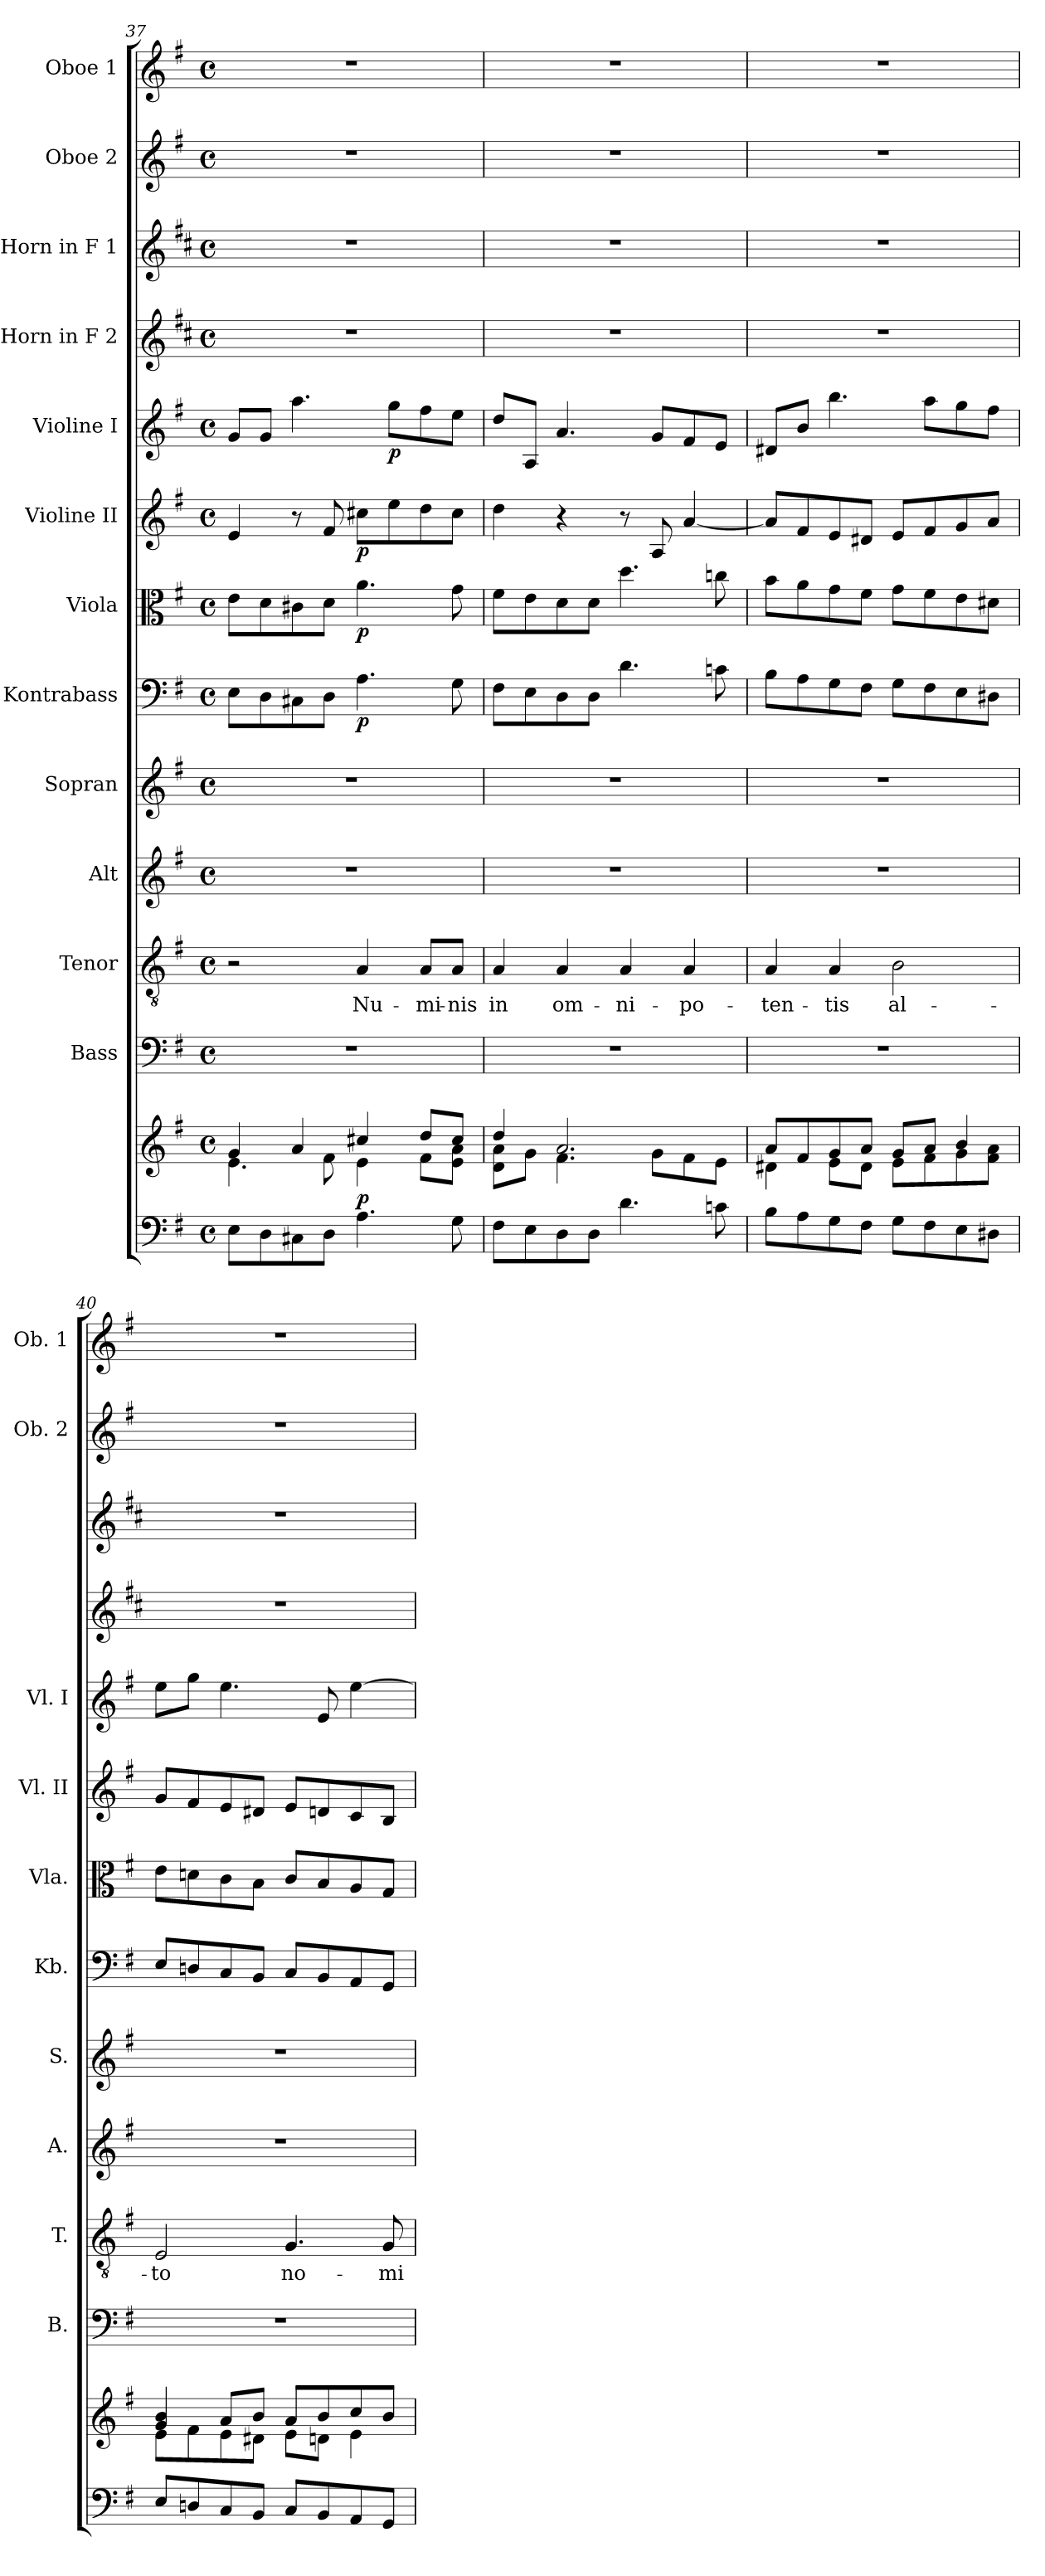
**kern	**kern	**dynam	**kern	**kern	**text	**kern	**kern	**kern	**dynam	**kern	**dynam	**kern	**dynam	**kern	**dynam	**kern	**kern	**kern	**kern
*part13	*part13	*part13	*part12	*part11	*part11	*part10	*part9	*part8	*part8	*part7	*part7	*part6	*part6	*part5	*part5	*part4	*part3	*part2	*part1
*staff14	*staff13	*staff13/14	*staff12	*staff11	*staff11	*staff10	*staff9	*staff8	*staff8	*staff7	*staff7	*staff6	*staff6	*staff5	*staff5	*staff4	*staff3	*staff2	*staff1
*	*	*	*I"Bass	*I"Tenor	*	*I"Alt	*I"Sopran	*I"Kontrabass	*	*I"Viola	*	*I"Violine II	*	*I"Violine I	*	*I"Horn in F 2	*I"Horn in F 1	*I"Oboe 2	*I"Oboe 1
*	*	*	*I'B.	*I'T.	*	*I'A.	*I'S.	*I'Kb.	*	*I'Vla.	*	*I'Vl. II	*	*I'Vl. I	*	*	*	*I'Ob. 2	*I'Ob. 1
*clefF4	*clefG2	*	*clefF4	*clefGv2	*	*clefG2	*clefG2	*clefF4	*	*clefC3	*	*clefG2	*	*clefG2	*	*clefG2	*clefG2	*clefG2	*clefG2
*	*	*	*	*	*	*	*	*ITrd7c12	*	*	*	*	*	*	*	*ITrd4c7	*ITrd4c7	*	*
*k[f#]	*k[f#]	*	*k[f#]	*k[f#]	*	*k[f#]	*k[f#]	*k[f#]	*	*k[f#]	*	*k[f#]	*	*k[f#]	*	*k[f#]	*k[f#]	*k[f#]	*k[f#]
*G:	*G:	*	*G:	*G:	*	*G:	*G:	*G:	*	*G:	*	*G:	*	*G:	*	*G:	*G:	*G:	*G:
*M4/4	*M4/4	*	*M4/4	*M4/4	*	*M4/4	*M4/4	*M4/4	*	*M4/4	*	*M4/4	*	*M4/4	*	*M4/4	*M4/4	*M4/4	*M4/4
*met(c)	*met(c)	*	*met(c)	*met(c)	*	*met(c)	*met(c)	*met(c)	*	*met(c)	*	*met(c)	*	*met(c)	*	*met(c)	*met(c)	*met(c)	*met(c)
=37	=37	=37	=37	=37	=37	=37	=37	=37	=37	=37	=37	=37	=37	=37	=37	=37	=37	=37	=37
*	*^	*	*	*	*	*	*	*	*	*	*	*	*	*	*	*	*	*	*
8E\L	4g/	4.e\	.	1r	2r	.	1r	1r	8EE\L	.	8e\L	.	4e/	.	8g/L	.	1r	1r	1r	1r
8D\	.	.	.	.	.	.	.	.	8DD\	.	8d\	.	.	.	8g/J	.	.	.	.	.
8C#X\	4a/	.	.	.	.	.	.	.	8CC#X\	.	8c#X\	.	8r	.	4.aa\	.	.	.	.	.
8D\J	.	8f#\	.	.	.	.	.	.	8DD\J	.	8d\J	.	8f#/	.	.	.	.	.	.	.
!	!	!	!LO:DY:a=2	!	!	!LO:LY:b	!	!	!	!LO:DY:b	!	!LO:DY:b	!	!LO:DY:b	!	!	!	!	!	!
4.A\	4cc#X/	4e\	p	.	4A/	Nu-	.	.	4.AA\	p	4.a\	p	8cc#X\L	p	.	.	.	.	.	.
!	!	!	!	!	!	!	!	!	!	!	!	!	!	!	!	!LO:DY:b	!	!	!	!
.	.	.	.	.	.	.	.	.	.	.	.	.	8ee\	.	8gg\L	p	.	.	.	.
!	!	!	!	!	!	!LO:LY:b	!	!	!	!	!	!	!	!	!	!	!	!	!	!
.	8dd/L	8f#\L	.	.	8A/L	-mi-	.	.	.	.	.	.	8dd\	.	8ff#\	.	.	.	.	.
!	!	!	!	!	!	!LO:LY:b	!	!	!	!	!	!	!	!	!	!	!	!	!	!
8G\	8cc#/J	8e\ 8a\J	.	.	8A/J	-nis	.	.	8GG\	.	8g\	.	8cc#\J	.	8ee\J	.	.	.	.	.
!!LO:PB:g=z
=38	=38	=38	=38	=38	=38	=38	=38	=38	=38	=38	=38	=38	=38	=38	=38	=38	=38	=38	=38	=38
!	!	!	!	!	!	!LO:LY:b	!	!	!	!	!	!	!	!	!	!	!	!	!	!
8F#\L	4dd/	8d\ 8a\L	.	1r	4A/	in	1r	1r	8FF#\L	.	8f#\L	.	4dd\	.	8dd/L	.	1r	1r	1r	1r
8E\	.	8g\J	.	.	.	.	.	.	8EE\	.	8e\	.	.	.	8A/J	.	.	.	.	.
!	!	!	!	!	!	!LO:LY:b	!	!	!	!	!	!	!	!	!	!	!	!	!	!
8D\	2.a/	4.f#\	.	.	4A/	om-	.	.	8DD\	.	8d\	.	4r	.	4.a/	.	.	.	.	.
8D\J	.	.	.	.	.	.	.	.	8DD\J	.	8d\J	.	.	.	.	.	.	.	.	.
!	!	!	!	!	!	!LO:LY:b	!	!	!	!	!	!	!	!	!	!	!	!	!	!
4.d\	.	.	.	.	4A/	-ni-	.	.	4.D\	.	4.dd\	.	8r	.	.	.	.	.	.	.
.	.	8g\L	.	.	.	.	.	.	.	.	.	.	8A/	.	8g/L	.	.	.	.	.
!	!	!	!	!	!	!LO:LY:b	!	!	!	!	!	!	!	!	!	!	!	!	!	!
.	.	8f#\	.	.	4A/	-po-	.	.	.	.	.	.	[4a/	.	8f#/	.	.	.	.	.
8cn\	.	8e\J	.	.	.	.	.	.	8Cn\	.	8ccn\	.	.	.	8e/J	.	.	.	.	.
=39	=39	=39	=39	=39	=39	=39	=39	=39	=39	=39	=39	=39	=39	=39	=39	=39	=39	=39	=39	=39
!	!	!	!	!	!	!LO:LY:b	!	!	!	!	!	!	!	!	!	!	!	!	!	!
8B\L	8a/L	4d#X\	.	1r	4A/	-ten-	1r	1r	8BB\L	.	8b\L	.	8a/L]	.	8d#X/L	.	1r	1r	1r	1r
8A\	8f#/	.	.	.	.	.	.	.	8AA\	.	8a\	.	8f#/	.	8b/J	.	.	.	.	.
!	!	!	!	!	!	!LO:LY:b	!	!	!	!	!	!	!	!	!	!	!	!	!	!
8G\	8g/	8e\L	.	.	4A/	-tis	.	.	8GG\	.	8g\	.	8e/	.	4.bb\	.	.	.	.	.
8F#\J	8a/J	8d#\J	.	.	.	.	.	.	8FF#\J	.	8f#\J	.	8d#X/J	.	.	.	.	.	.	.
!	!	!	!	!	!	!LO:LY:b	!	!	!	!	!	!	!	!	!	!	!	!	!	!
8G\L	8g/L	8e\L	.	.	2B\	al-	.	.	8GG\L	.	8g\L	.	8e/L	.	.	.	.	.	.	.
8F#\	8a/J	8f#\	.	.	.	.	.	.	8FF#\	.	8f#\	.	8f#/	.	8aa\L	.	.	.	.	.
8E\	4b/	8g\	.	.	.	.	.	.	8EE\	.	8e\	.	8g/	.	8gg\	.	.	.	.	.
8D#X\J	.	8f#\ 8a\J	.	.	.	.	.	.	8DD#X\J	.	8d#X\J	.	8a/J	.	8ff#\J	.	.	.	.	.
=40	=40	=40	=40	=40	=40	=40	=40	=40	=40	=40	=40	=40	=40	=40	=40	=40	=40	=40	=40	=40
!	!	!	!	!	!	!LO:LY:b	!	!	!	!	!	!	!	!	!	!	!	!	!	!
8E/L	4g/ 4b/	8e\L	.	1r	2E/	-to	1r	1r	8EE/L	.	8e\L	.	8g/L	.	8ee\L	.	1r	1r	1r	1r
8Dn/	.	8f#\	.	.	.	.	.	.	8DDn/	.	8dn\	.	8f#/	.	8gg\J	.	.	.	.	.
8C/	8a/L	8e\	.	.	.	.	.	.	8CC/	.	8c\	.	8e/	.	4.ee\	.	.	.	.	.
8BB/J	8b/J	8d#X\J	.	.	.	.	.	.	8BBB/J	.	8B\J	.	8d#X/J	.	.	.	.	.	.	.
!	!	!	!	!	!	!LO:LY:b	!	!	!	!	!	!	!	!	!	!	!	!	!	!
8C/L	8a/L	8e\L	.	.	4.G/	no-	.	.	8CC/L	.	8c/L	.	8e/L	.	.	.	.	.	.	.
8BB/	8b/	8dn\J	.	.	.	.	.	.	8BBB/	.	8B/	.	8dn/	.	8e/	.	.	.	.	.
8AA/	8cc/	4e\	.	.	.	.	.	.	8AAA/	.	8A/	.	8c/	.	[4ee\	.	.	.	.	.
!	!	!	!	!	!	!LO:LY:b	!	!	!	!	!	!	!	!	!	!	!	!	!	!
8GG/J	8b/J	.	.	.	8G/	-mi-	.	.	8GGG/J	.	8G/J	.	8B/J	.	.	.	.	.	.	.
*	*v	*v	*	*	*	*	*	*	*	*	*	*	*	*	*	*	*	*	*	*
=	=	=	=	=	=	=	=	=	=	=	=	=	=	=	=	=	=	=	=
*-	*-	*-	*-	*-	*-	*-	*-	*-	*-	*-	*-	*-	*-	*-	*-	*-	*-	*-	*-
